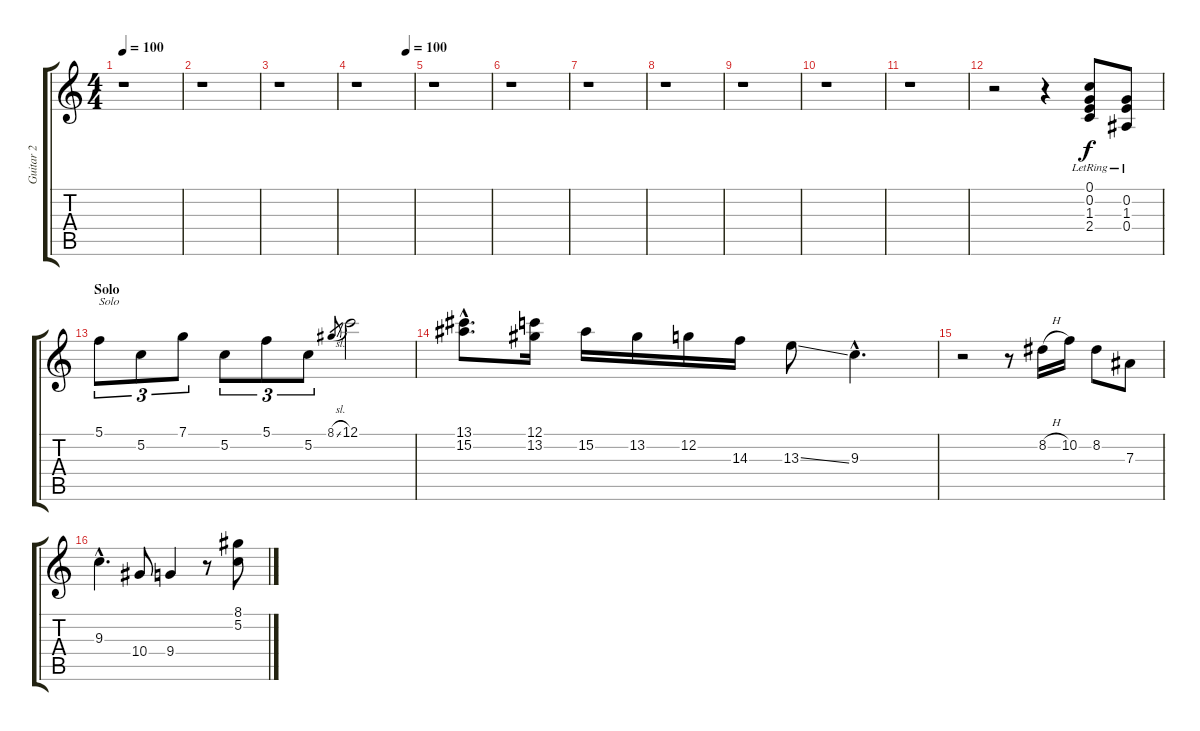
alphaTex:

\track ("Guitar 2" "Guitar 2") {instrument acousticguitarsteel}
\staff {score tabs}
\tuning (C4 G3 Eb3 Bb2 F2 C2) {hide}
\ts (4 4)
\tempo 100
\clef g2
\ks c
r.1{dy f} |
r.1 |
r.1 |
\tempo (100 0.875)
r.1 |
r.1 |
r.1 |
r.1 |
r.1 |
r.1 |
r.1 |
r.1 |
r.2 r.4 (0.1{lr} 0.2{lr} 1.3{lr} 2.4{lr}).8 (0.2{lr} 1.3{lr} 0.4{lr}).8 |
\section ("" "Solo")
5.1.8{tu (3 2) txt "Solo"} 5.2.8{tu (3 2)} 7.1.8{tu (3 2)} 5.2.8{tu (3 2)} 5.1.8{tu (3 2)} 5.2.8{tu (3 2)} 8.1{sl}.8{gr} 12.1.2 |
(13.1{hac} 15.2{hac}).8{d} (12.1 13.2).16 15.2.16 13.2.16 12.2.16 14.3.16 13.3{ss}.8 9.3{hac}.4{d} |
r.2 r.8 8.2{h}.16 10.2.16 8.2.8 7.3.8 |
9.3{hac}.4{d} 10.4.8 9.4.4 r.8 (8.1 5.2).8
